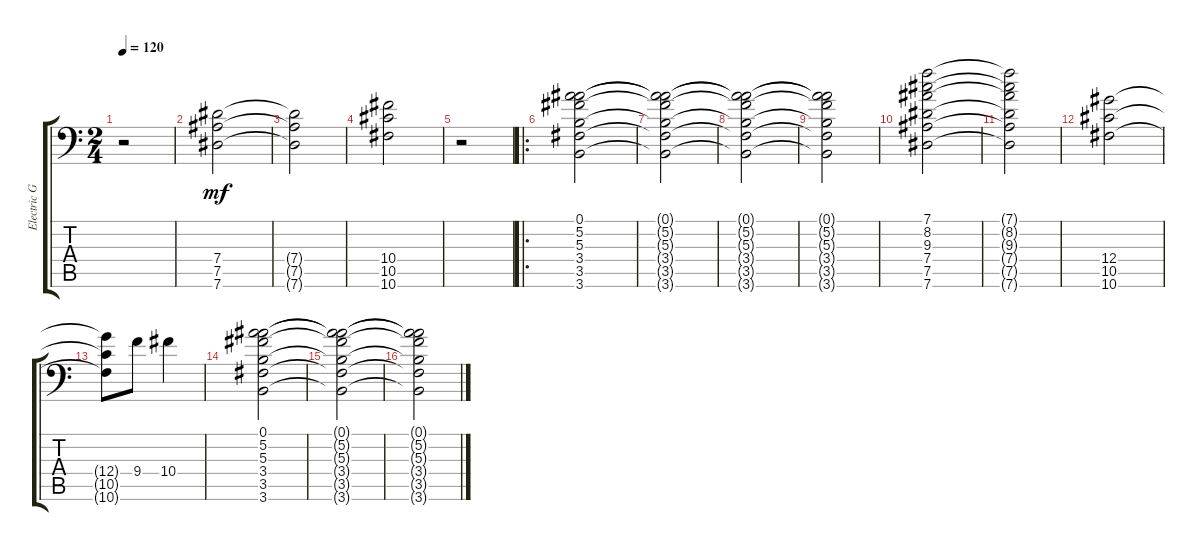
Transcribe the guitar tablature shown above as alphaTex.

\track ("Electric Guitar" "Electric G") {instrument distortionguitar}
\staff {score tabs}
\tuning (Bb3 F3 Db3 Ab2 Eb2 Ab1) {hide}
\ts (2 4)
\tempo 120
\clef f4
\ks c
r.2{dy mf instrument distortionguitar} |
(7.4 7.5 7.6).2 |
(7.4{t} 7.5{t} 7.6{t}).2 |
(10.4 10.5 10.6).2 |
r.2 |
\ro
(0.1 5.2 5.3 3.4 3.5 3.6).2 |
(0.1{t} 5.2{t} 5.3{t} 3.4{t} 3.5{t} 3.6{t}).2 |
(0.1{t} 5.2{t} 5.3{t} 3.4{t} 3.5{t} 3.6{t}).2 |
(0.1{t} 5.2{t} 5.3{t} 3.4{t} 3.5{t} 3.6{t}).2 |
(7.1 8.2 9.3 7.4 7.5 7.6).2 |
(7.1{t} 8.2{t} 9.3{t} 7.4{t} 7.5{t} 7.6{t}).2 |
(12.4 10.5 10.6).2 |
(12.4{t} 10.5{t} 10.6{t}).8 9.4.8 10.4.4 |
(0.1 5.2 5.3 3.4 3.5 3.6).2 |
(0.1{t} 5.2{t} 5.3{t} 3.4{t} 3.5{t} 3.6{t}).2 |
(0.1{t} 5.2{t} 5.3{t} 3.4{t} 3.5{t} 3.6{t}).2
